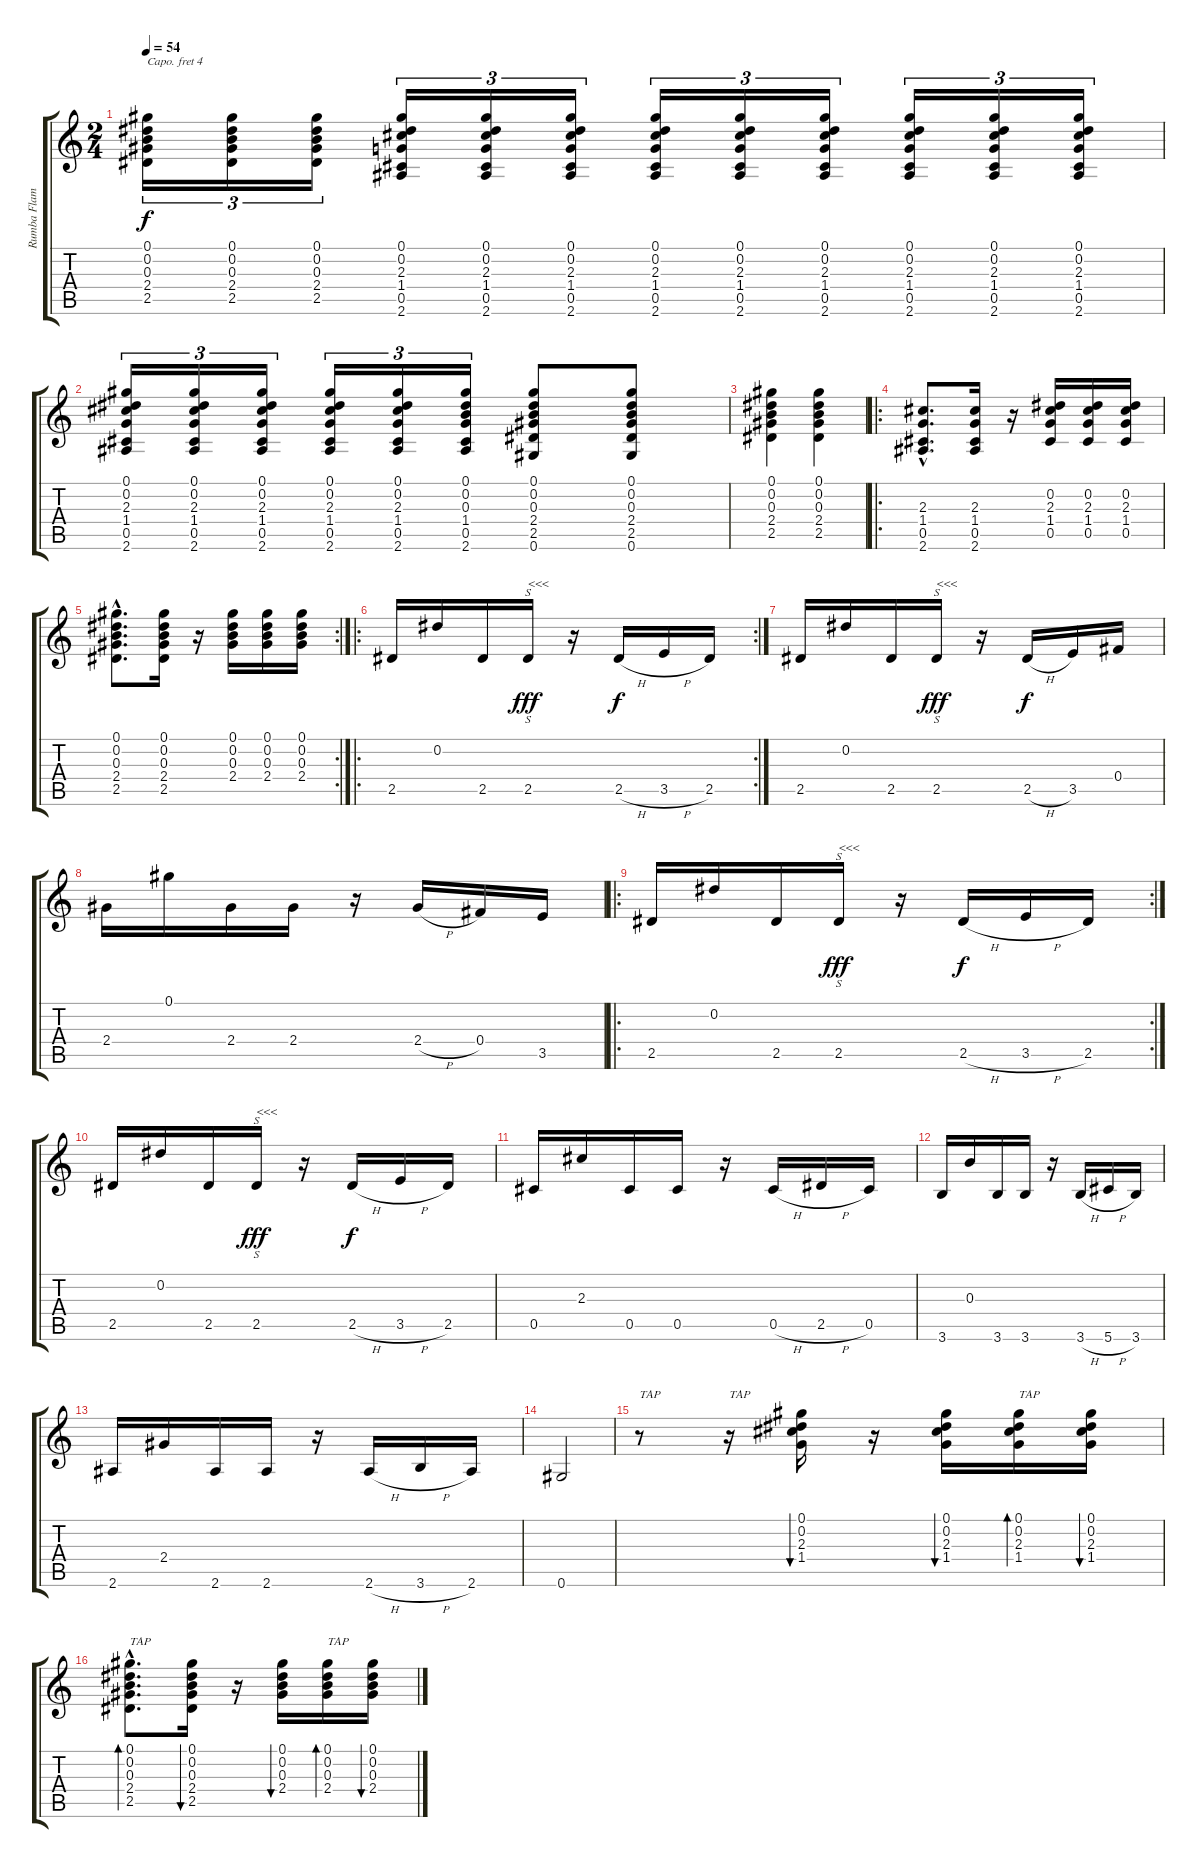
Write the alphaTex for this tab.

\track ("Rumba Flamenca" "Rumba Flam") {instrument acousticguitarnylon}
\staff {score tabs}
\capo 4
\tuning (E4 B3 G3 D3 A2 E2) {hide}
\ts (2 4)
\tempo 54
\clef g2
\ks c
(0.1 0.2 0.3 2.4 2.5).16{tu (3 2) dy f} (0.1 0.2 0.3 2.4 2.5).16{tu (3 2)} (0.1 0.2 0.3 2.4 2.5).16{tu (3 2)} (0.1 0.2 2.3 1.4 0.5 2.6).16{tu (3 2)} (0.1 0.2 2.3 1.4 0.5 2.6).16{tu (3 2)} (0.1 0.2 2.3 1.4 0.5 2.6).16{tu (3 2)} (0.1 0.2 2.3 1.4 0.5 2.6).16{tu (3 2)} (0.1 0.2 2.3 1.4 0.5 2.6).16{tu (3 2)} (0.1 0.2 2.3 1.4 0.5 2.6).16{tu (3 2)} (0.1 0.2 2.3 1.4 0.5 2.6).16{tu (3 2)} (0.1 0.2 2.3 1.4 0.5 2.6).16{tu (3 2)} (0.1 0.2 2.3 1.4 0.5 2.6).16{tu (3 2)} |
(0.1 0.2 2.3 1.4 0.5 2.6).16{tu (3 2)} (0.1 0.2 2.3 1.4 0.5 2.6).16{tu (3 2)} (0.1 0.2 2.3 1.4 0.5 2.6).16{tu (3 2)} (0.1 0.2 2.3 1.4 0.5 2.6).16{tu (3 2)} (0.1 0.2 2.3 1.4 0.5 2.6).16{tu (3 2)} (0.1 0.2 0.3 1.4 0.5 2.6).16{tu (3 2)} (0.1 0.2 0.3 2.4 2.5 0.6).8 (0.1 0.2 0.3 2.4 2.5 0.6).8 |
(0.1 0.2 0.3 2.4 2.5).4 (0.1 0.2 0.3 2.4 2.5).4 |
\ro
(2.3{hac} 1.4{hac} 0.5{hac} 2.6{hac}).8{d} (2.3 1.4 0.5 2.6).16 r.16 (0.2 2.3 1.4 0.5).16 (0.2 2.3 1.4 0.5).16 (0.2 2.3 1.4 0.5).16 |
\rc 2
(0.1{hac} 0.2{hac} 0.3{hac} 2.4{hac} 2.5{hac}).8{d} (0.1 0.2 0.3 2.4 2.5).16 r.16 (0.1 0.2 0.3 2.4).16 (0.1 0.2 0.3 2.4).16 (0.1 0.2 0.3 2.4).16 |
\ro
\rc 2
2.5.16 0.2.16 2.5.16 2.5.16{s txt "<<<" dy fff} r.16 2.5{h}.16{dy f} 3.5{h}.16 2.5.16 |
2.5.16 0.2.16 2.5.16 2.5.16{s txt "<<<" dy fff} r.16 2.5{h}.16{dy f} 3.5.16 0.4.16 |
2.4.16 0.1.16 2.4.16 2.4.16 r.16 2.4{h}.16 0.4.16 3.5.16 |
\ro
\rc 2
2.5.16 0.2.16 2.5.16 2.5.16{s txt "<<<" dy fff} r.16 2.5{h}.16{dy f} 3.5{h}.16 2.5.16 |
2.5.16 0.2.16 2.5.16 2.5.16{s txt "<<<" dy fff} r.16 2.5{h}.16{dy f} 3.5{h}.16 2.5.16 |
0.5.16 2.3.16 0.5.16 0.5.16 r.16 0.5{h}.16 2.5{h}.16 0.5.16 |
3.6.16 0.3.16 3.6.16 3.6.16 r.16 3.6{h}.16 5.6{h}.16 3.6.16 |
2.6.16 2.4.16 2.6.16 2.6.16 r.16 2.6{h}.16 3.6{h}.16 2.6.16 |
0.6.2 |
r.8{txt "TAP"} r.16{txt "TAP"} (0.1 0.2 2.3 1.4).16{bu 120} r.16 (0.1 0.2 2.3 1.4).16{bu 120} (0.1 0.2 2.3 1.4).16{bd 120 txt "TAP"} (0.1 0.2 2.3 1.4).16{bu 120} |
(0.1{hac} 0.2{hac} 0.3{hac} 2.4{hac} 2.5{hac}).8{d bd 120 txt "TAP"} (0.1 0.2 0.3 2.4 2.5).16{bu 120} r.16 (0.1 0.2 0.3 2.4).16{bu 120} (0.1 0.2 0.3 2.4).16{bd 120 txt "TAP"} (0.1 0.2 0.3 2.4).16{bu 120}
